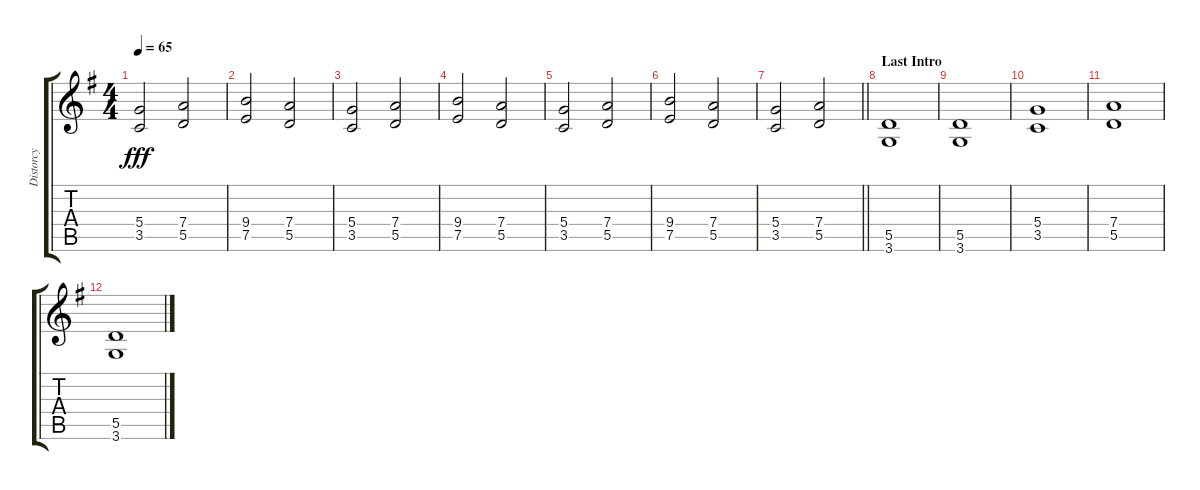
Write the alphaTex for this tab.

\track ("Distorcy" "Distorcy") {instrument overdrivenguitar}
\staff {score tabs}
\tuning (E4 B3 G3 D3 A2 E2) {hide}
\ts (4 4)
\tempo 65
\clef g2
\ks g
(5.4 3.5).2{dy fff} (7.4 5.5).2 |
(9.4 7.5).2 (7.4 5.5).2 |
(5.4 3.5).2 (7.4 5.5).2 |
(9.4 7.5).2 (7.4 5.5).2 |
(5.4 3.5).2 (7.4 5.5).2 |
(9.4 7.5).2 (7.4 5.5).2 |
\barLineRight lightlight
(5.4 3.5).2 (7.4 5.5).2 |
\section ("" "Last Intro")
(5.5 3.6).1 |
(5.5 3.6).1 |
(5.4 3.5).1 |
(7.4 5.5).1 |
(5.5 3.6).1
